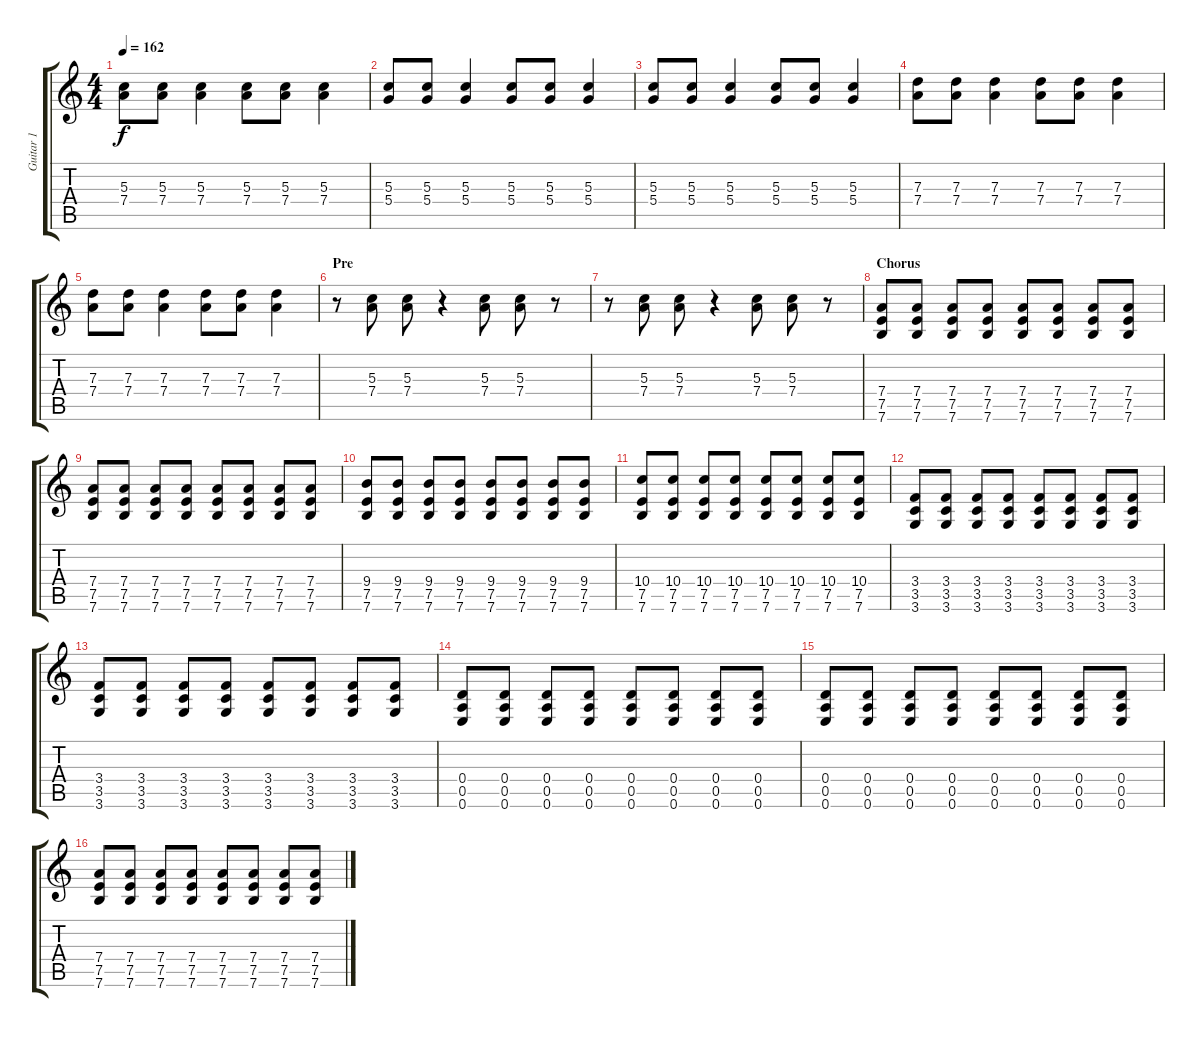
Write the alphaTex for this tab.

\track ("Guitar 1" "Guitar 1") {instrument electricguitarclean}
\staff {score tabs}
\tuning (E4 B3 G3 D3 A2 E2) {hide}
\ts (4 4)
\tempo 162
\clef g2
\ks c
(5.3 7.4).8{dy f} (5.3 7.4).8 (5.3 7.4).4 (5.3 7.4).8 (5.3 7.4).8 (5.3 7.4).4 |
(5.3 5.4).8 (5.3 5.4).8 (5.3 5.4).4 (5.3 5.4).8 (5.3 5.4).8 (5.3 5.4).4 |
(5.3 5.4).8 (5.3 5.4).8 (5.3 5.4).4 (5.3 5.4).8 (5.3 5.4).8 (5.3 5.4).4 |
(7.3 7.4).8 (7.3 7.4).8 (7.3 7.4).4 (7.3 7.4).8 (7.3 7.4).8 (7.3 7.4).4 |
(7.3 7.4).8 (7.3 7.4).8 (7.3 7.4).4 (7.3 7.4).8 (7.3 7.4).8 (7.3 7.4).4 |
\section ("" "Pre")
r.8 (5.3 7.4).8 (5.3 7.4).8 r.4 (5.3 7.4).8 (5.3 7.4).8 r.8 |
r.8 (5.3 7.4).8 (5.3 7.4).8 r.4 (5.3 7.4).8 (5.3 7.4).8 r.8 |
\section ("" "Chorus")
(7.4 7.5 7.6).8 (7.4 7.5 7.6).8 (7.4 7.5 7.6).8 (7.4 7.5 7.6).8 (7.4 7.5 7.6).8 (7.4 7.5 7.6).8 (7.4 7.5 7.6).8 (7.4 7.5 7.6).8 |
(7.4 7.5 7.6).8 (7.4 7.5 7.6).8 (7.4 7.5 7.6).8 (7.4 7.5 7.6).8 (7.4 7.5 7.6).8 (7.4 7.5 7.6).8 (7.4 7.5 7.6).8 (7.4 7.5 7.6).8 |
(9.4 7.5 7.6).8 (9.4 7.5 7.6).8 (9.4 7.5 7.6).8 (9.4 7.5 7.6).8 (9.4 7.5 7.6).8 (9.4 7.5 7.6).8 (9.4 7.5 7.6).8 (9.4 7.5 7.6).8 |
(10.4 7.5 7.6).8 (10.4 7.5 7.6).8 (10.4 7.5 7.6).8 (10.4 7.5 7.6).8 (10.4 7.5 7.6).8 (10.4 7.5 7.6).8 (10.4 7.5 7.6).8 (10.4 7.5 7.6).8 |
(3.4 3.5 3.6).8 (3.4 3.5 3.6).8 (3.4 3.5 3.6).8 (3.4 3.5 3.6).8 (3.4 3.5 3.6).8 (3.4 3.5 3.6).8 (3.4 3.5 3.6).8 (3.4 3.5 3.6).8 |
(3.4 3.5 3.6).8 (3.4 3.5 3.6).8 (3.4 3.5 3.6).8 (3.4 3.5 3.6).8 (3.4 3.5 3.6).8 (3.4 3.5 3.6).8 (3.4 3.5 3.6).8 (3.4 3.5 3.6).8 |
(0.4 0.5 0.6).8 (0.4 0.5 0.6).8 (0.4 0.5 0.6).8 (0.4 0.5 0.6).8 (0.4 0.5 0.6).8 (0.4 0.5 0.6).8 (0.4 0.5 0.6).8 (0.4 0.5 0.6).8 |
(0.4 0.5 0.6).8 (0.4 0.5 0.6).8 (0.4 0.5 0.6).8 (0.4 0.5 0.6).8 (0.4 0.5 0.6).8 (0.4 0.5 0.6).8 (0.4 0.5 0.6).8 (0.4 0.5 0.6).8 |
(7.4 7.5 7.6).8 (7.4 7.5 7.6).8 (7.4 7.5 7.6).8 (7.4 7.5 7.6).8 (7.4 7.5 7.6).8 (7.4 7.5 7.6).8 (7.4 7.5 7.6).8 (7.4 7.5 7.6).8
